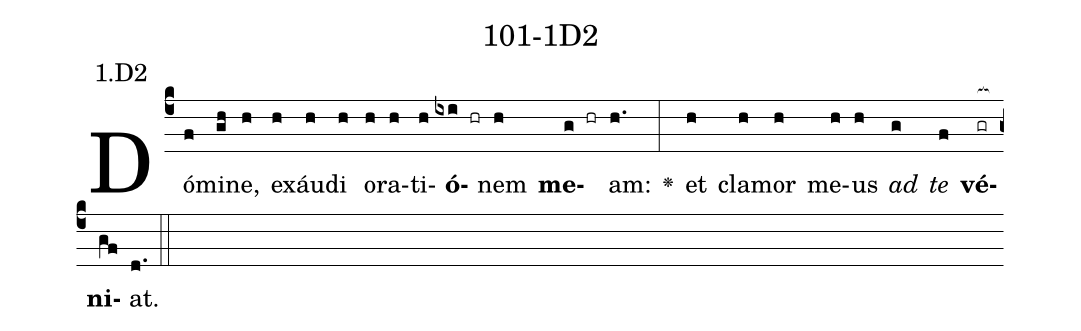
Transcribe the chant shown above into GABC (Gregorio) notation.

name: 101-1D2;
annotation: 1.D2;
%%
(c4)Dó(f)mi(gh)ne,(h) ex(h)áu(h)di(h) o(h)ra(h)ti(h)<b>ó</b>(ixi hr)nem(h) <b>me</b>(g hr)am:(h.) <v>\greheightstar</v>(:) et(h) cla(h)mor(h) me(h)us(h) <i>ad</i>(g) <i>te</i>(f) <b>vé</b>(gr[ocb:1{])<b>ni</b>(gf[ocb:0}])at.(d.) (::)


%E(h) u(h) o(g) u(f) a(gf) e.(d.) (::)
